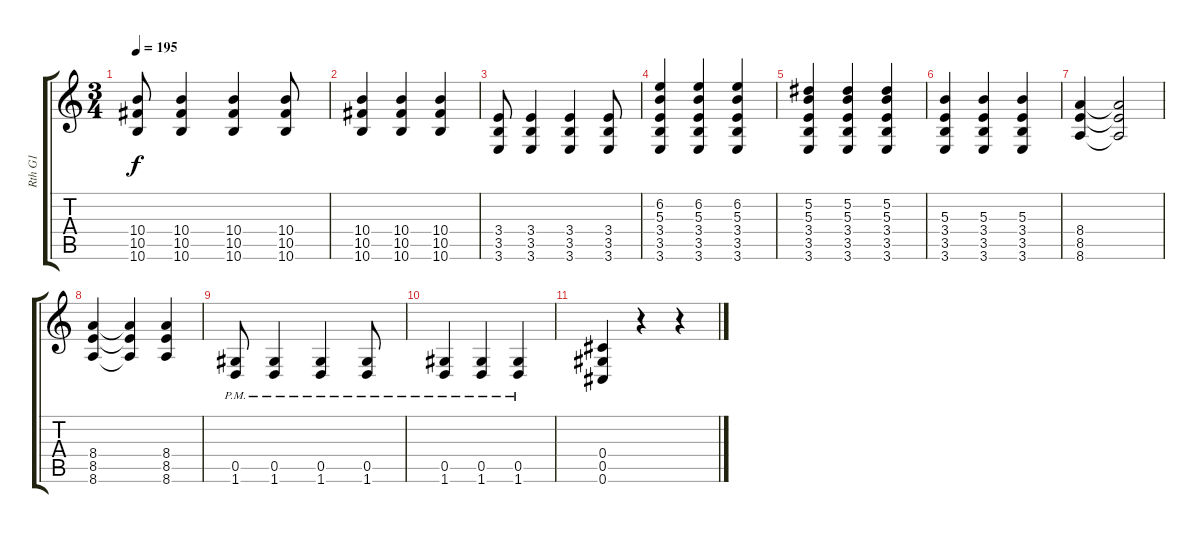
\track ("Rth G1" "Rth G1") {instrument overdrivenguitar}
\staff {score tabs}
\tuning (Eb4 Bb3 Gb3 Db3 Ab2 Db2) {hide}
\ts (3 4)
\tempo 195
\clef g2
\ks c
(10.4 10.5 10.6).8{dy f} (10.4 10.5 10.6).4 (10.4 10.5 10.6).4 (10.4 10.5 10.6).8 |
(10.4 10.5 10.6).4 (10.4 10.5 10.6).4 (10.4 10.5 10.6).4 |
(3.4 3.5 3.6).8 (3.4 3.5 3.6).4 (3.4 3.5 3.6).4 (3.4 3.5 3.6).8 |
(6.2 5.3 3.4 3.5 3.6).4 (6.2 5.3 3.4 3.5 3.6).4 (6.2 5.3 3.4 3.5 3.6).4 |
(5.2 5.3 3.4 3.5 3.6).4 (5.2 5.3 3.4 3.5 3.6).4 (5.2 5.3 3.4 3.5 3.6).4 |
(5.3 3.4 3.5 3.6).4 (5.3 3.4 3.5 3.6).4 (5.3 3.4 3.5 3.6).4 |
(8.4 8.5 8.6).4 (8.4{t} 8.5{t} 8.6{t}).2 |
(8.4 8.5 8.6).4 (8.4{t} 8.5{t} 8.6{t}).4 (8.4 8.5 8.6).4 |
(0.5{pm} 1.6{pm}).8 (0.5{pm} 1.6{pm}).4 (0.5{pm} 1.6{pm}).4 (0.5{pm} 1.6{pm}).8 |
(0.5{pm} 1.6{pm}).4 (0.5{pm} 1.6{pm}).4 (0.5{pm} 1.6{pm}).4 |
(0.4 0.5 0.6).4 r.4 r.4
